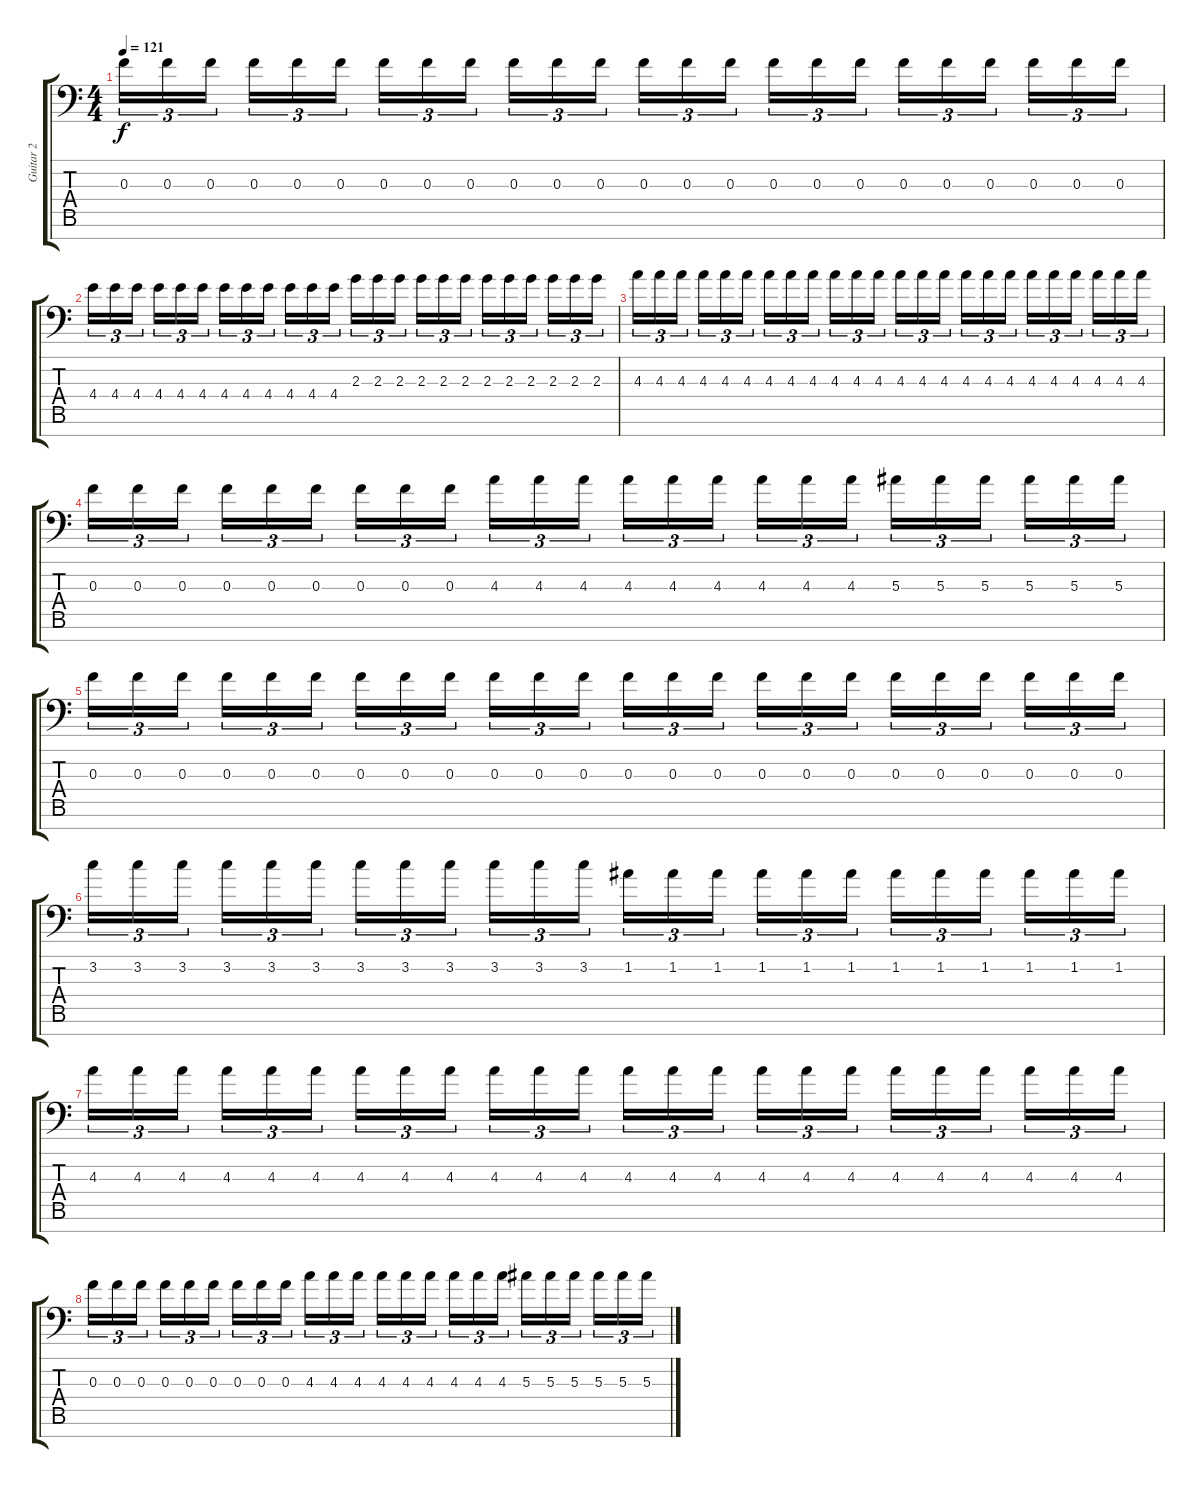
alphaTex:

\track ("Guitar 2" "Guitar 2") {instrument distortionguitar}
\staff {score tabs}
\tuning (D4 A3 F3 C3 G2 D2 A1) {hide}
\ts (4 4)
\tempo 121
\clef f4
\ks c
0.3.16{tu (3 2) dy f} 0.3.16{tu (3 2)} 0.3.16{tu (3 2) beam splitsecondary} 0.3.16{tu (3 2)} 0.3.16{tu (3 2)} 0.3.16{tu (3 2)} 0.3.16{tu (3 2)} 0.3.16{tu (3 2)} 0.3.16{tu (3 2) beam splitsecondary} 0.3.16{tu (3 2)} 0.3.16{tu (3 2)} 0.3.16{tu (3 2)} 0.3.16{tu (3 2)} 0.3.16{tu (3 2)} 0.3.16{tu (3 2) beam splitsecondary} 0.3.16{tu (3 2)} 0.3.16{tu (3 2)} 0.3.16{tu (3 2)} 0.3.16{tu (3 2)} 0.3.16{tu (3 2)} 0.3.16{tu (3 2) beam splitsecondary} 0.3.16{tu (3 2)} 0.3.16{tu (3 2)} 0.3.16{tu (3 2)} |
4.4.16{tu (3 2)} 4.4.16{tu (3 2)} 4.4.16{tu (3 2) beam splitsecondary} 4.4.16{tu (3 2)} 4.4.16{tu (3 2)} 4.4.16{tu (3 2)} 4.4.16{tu (3 2)} 4.4.16{tu (3 2)} 4.4.16{tu (3 2) beam splitsecondary} 4.4.16{tu (3 2)} 4.4.16{tu (3 2)} 4.4.16{tu (3 2)} 2.3.16{tu (3 2)} 2.3.16{tu (3 2)} 2.3.16{tu (3 2) beam splitsecondary} 2.3.16{tu (3 2)} 2.3.16{tu (3 2)} 2.3.16{tu (3 2)} 2.3.16{tu (3 2)} 2.3.16{tu (3 2)} 2.3.16{tu (3 2) beam splitsecondary} 2.3.16{tu (3 2)} 2.3.16{tu (3 2)} 2.3.16{tu (3 2)} |
4.3.16{tu (3 2)} 4.3.16{tu (3 2)} 4.3.16{tu (3 2) beam splitsecondary} 4.3.16{tu (3 2)} 4.3.16{tu (3 2)} 4.3.16{tu (3 2)} 4.3.16{tu (3 2)} 4.3.16{tu (3 2)} 4.3.16{tu (3 2) beam splitsecondary} 4.3.16{tu (3 2)} 4.3.16{tu (3 2)} 4.3.16{tu (3 2)} 4.3.16{tu (3 2)} 4.3.16{tu (3 2)} 4.3.16{tu (3 2) beam splitsecondary} 4.3.16{tu (3 2)} 4.3.16{tu (3 2)} 4.3.16{tu (3 2)} 4.3.16{tu (3 2)} 4.3.16{tu (3 2)} 4.3.16{tu (3 2) beam splitsecondary} 4.3.16{tu (3 2)} 4.3.16{tu (3 2)} 4.3.16{tu (3 2)} |
0.3.16{tu (3 2)} 0.3.16{tu (3 2)} 0.3.16{tu (3 2) beam splitsecondary} 0.3.16{tu (3 2)} 0.3.16{tu (3 2)} 0.3.16{tu (3 2)} 0.3.16{tu (3 2)} 0.3.16{tu (3 2)} 0.3.16{tu (3 2) beam splitsecondary} 4.3.16{tu (3 2)} 4.3.16{tu (3 2)} 4.3.16{tu (3 2)} 4.3.16{tu (3 2)} 4.3.16{tu (3 2)} 4.3.16{tu (3 2) beam splitsecondary} 4.3.16{tu (3 2)} 4.3.16{tu (3 2)} 4.3.16{tu (3 2)} 5.3.16{tu (3 2)} 5.3.16{tu (3 2)} 5.3.16{tu (3 2) beam splitsecondary} 5.3.16{tu (3 2)} 5.3.16{tu (3 2)} 5.3.16{tu (3 2)} |
0.3.16{tu (3 2)} 0.3.16{tu (3 2)} 0.3.16{tu (3 2) beam splitsecondary} 0.3.16{tu (3 2)} 0.3.16{tu (3 2)} 0.3.16{tu (3 2)} 0.3.16{tu (3 2)} 0.3.16{tu (3 2)} 0.3.16{tu (3 2) beam splitsecondary} 0.3.16{tu (3 2)} 0.3.16{tu (3 2)} 0.3.16{tu (3 2)} 0.3.16{tu (3 2)} 0.3.16{tu (3 2)} 0.3.16{tu (3 2) beam splitsecondary} 0.3.16{tu (3 2)} 0.3.16{tu (3 2)} 0.3.16{tu (3 2)} 0.3.16{tu (3 2)} 0.3.16{tu (3 2)} 0.3.16{tu (3 2) beam splitsecondary} 0.3.16{tu (3 2)} 0.3.16{tu (3 2)} 0.3.16{tu (3 2)} |
3.2.16{tu (3 2)} 3.2.16{tu (3 2)} 3.2.16{tu (3 2) beam splitsecondary} 3.2.16{tu (3 2)} 3.2.16{tu (3 2)} 3.2.16{tu (3 2)} 3.2.16{tu (3 2)} 3.2.16{tu (3 2)} 3.2.16{tu (3 2) beam splitsecondary} 3.2.16{tu (3 2)} 3.2.16{tu (3 2)} 3.2.16{tu (3 2)} 1.2.16{tu (3 2)} 1.2.16{tu (3 2)} 1.2.16{tu (3 2) beam splitsecondary} 1.2.16{tu (3 2)} 1.2.16{tu (3 2)} 1.2.16{tu (3 2)} 1.2.16{tu (3 2)} 1.2.16{tu (3 2)} 1.2.16{tu (3 2) beam splitsecondary} 1.2.16{tu (3 2)} 1.2.16{tu (3 2)} 1.2.16{tu (3 2)} |
4.3.16{tu (3 2)} 4.3.16{tu (3 2)} 4.3.16{tu (3 2) beam splitsecondary} 4.3.16{tu (3 2)} 4.3.16{tu (3 2)} 4.3.16{tu (3 2)} 4.3.16{tu (3 2)} 4.3.16{tu (3 2)} 4.3.16{tu (3 2) beam splitsecondary} 4.3.16{tu (3 2)} 4.3.16{tu (3 2)} 4.3.16{tu (3 2)} 4.3.16{tu (3 2)} 4.3.16{tu (3 2)} 4.3.16{tu (3 2) beam splitsecondary} 4.3.16{tu (3 2)} 4.3.16{tu (3 2)} 4.3.16{tu (3 2)} 4.3.16{tu (3 2)} 4.3.16{tu (3 2)} 4.3.16{tu (3 2) beam splitsecondary} 4.3.16{tu (3 2)} 4.3.16{tu (3 2)} 4.3.16{tu (3 2)} |
0.3.16{tu (3 2)} 0.3.16{tu (3 2)} 0.3.16{tu (3 2) beam splitsecondary} 0.3.16{tu (3 2)} 0.3.16{tu (3 2)} 0.3.16{tu (3 2)} 0.3.16{tu (3 2)} 0.3.16{tu (3 2)} 0.3.16{tu (3 2) beam splitsecondary} 4.3.16{tu (3 2)} 4.3.16{tu (3 2)} 4.3.16{tu (3 2)} 4.3.16{tu (3 2)} 4.3.16{tu (3 2)} 4.3.16{tu (3 2) beam splitsecondary} 4.3.16{tu (3 2)} 4.3.16{tu (3 2)} 4.3.16{tu (3 2)} 5.3.16{tu (3 2)} 5.3.16{tu (3 2)} 5.3.16{tu (3 2) beam splitsecondary} 5.3.16{tu (3 2)} 5.3.16{tu (3 2)} 5.3.16{tu (3 2)}
